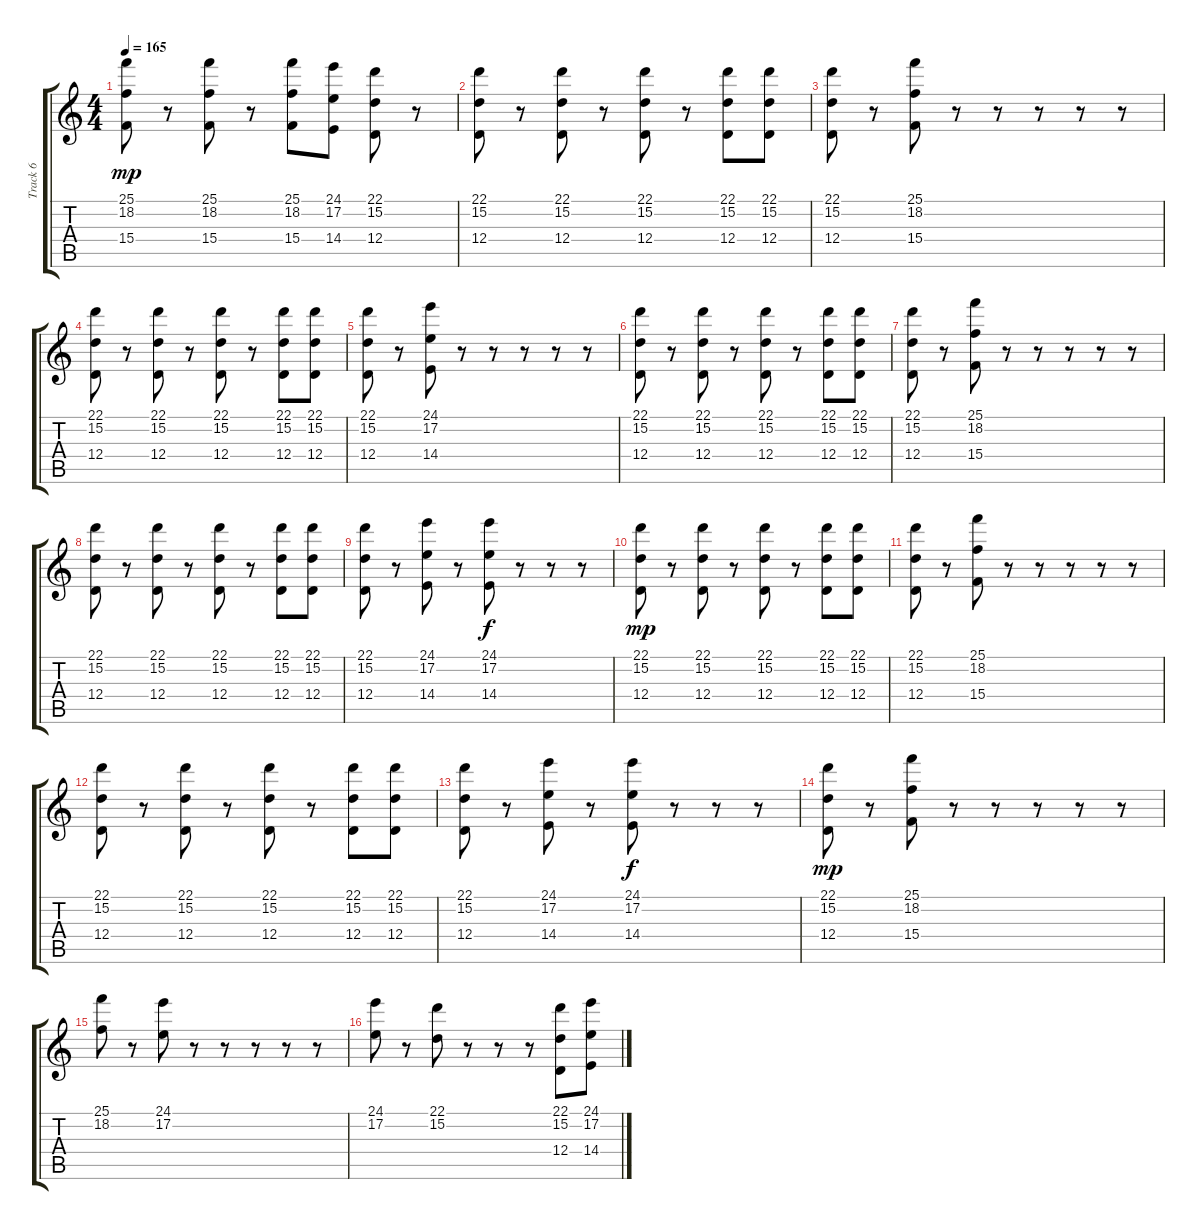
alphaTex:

\track ("Track 6" "Track 6") {instrument stringensemble2}
\staff {score tabs}
\tuning (E4 B3 G3 D3 A2 E2) {hide}
\ts (4 4)
\tempo 165
\clef g2
\ks c
(25.1 18.2 15.4).8{dy mp} r.8 (25.1 18.2 15.4).8 r.8 (25.1 18.2 15.4).8 (24.1 17.2 14.4).8 (22.1 15.2 12.4).8 r.8 |
(22.1 15.2 12.4).8 r.8 (22.1 15.2 12.4).8 r.8 (22.1 15.2 12.4).8 r.8 (22.1 15.2 12.4).8 (22.1 15.2 12.4).8 |
(22.1 15.2 12.4).8 r.8 (25.1 18.2 15.4).8 r.8 r.8 r.8 r.8 r.8 |
(22.1 15.2 12.4).8 r.8 (22.1 15.2 12.4).8 r.8 (22.1 15.2 12.4).8 r.8 (22.1 15.2 12.4).8 (22.1 15.2 12.4).8 |
(22.1 15.2 12.4).8 r.8 (24.1 17.2 14.4).8 r.8 r.8 r.8 r.8 r.8 |
(22.1 15.2 12.4).8 r.8 (22.1 15.2 12.4).8 r.8 (22.1 15.2 12.4).8 r.8 (22.1 15.2 12.4).8 (22.1 15.2 12.4).8 |
(22.1 15.2 12.4).8 r.8 (25.1 18.2 15.4).8 r.8 r.8 r.8 r.8 r.8 |
(22.1 15.2 12.4).8 r.8 (22.1 15.2 12.4).8 r.8 (22.1 15.2 12.4).8 r.8 (22.1 15.2 12.4).8 (22.1 15.2 12.4).8 |
(22.1 15.2 12.4).8 r.8 (24.1 17.2 14.4).8 r.8 (24.1 17.2 14.4).8{dy f} r.8 r.8 r.8 |
(22.1 15.2 12.4).8{dy mp} r.8 (22.1 15.2 12.4).8 r.8 (22.1 15.2 12.4).8 r.8 (22.1 15.2 12.4).8 (22.1 15.2 12.4).8 |
(22.1 15.2 12.4).8 r.8 (25.1 18.2 15.4).8 r.8 r.8 r.8 r.8 r.8 |
(22.1 15.2 12.4).8 r.8 (22.1 15.2 12.4).8 r.8 (22.1 15.2 12.4).8 r.8 (22.1 15.2 12.4).8 (22.1 15.2 12.4).8 |
(22.1 15.2 12.4).8 r.8 (24.1 17.2 14.4).8 r.8 (24.1 17.2 14.4).8{dy f} r.8 r.8 r.8 |
(22.1 15.2 12.4).8{dy mp} r.8 (25.1 18.2 15.4).8 r.8 r.8 r.8 r.8 r.8 |
(25.1 18.2).8 r.8 (24.1 17.2).8 r.8 r.8 r.8 r.8 r.8 |
(24.1 17.2).8 r.8 (22.1 15.2).8 r.8 r.8 r.8 (22.1 15.2 12.4).8 (24.1 17.2 14.4).8
